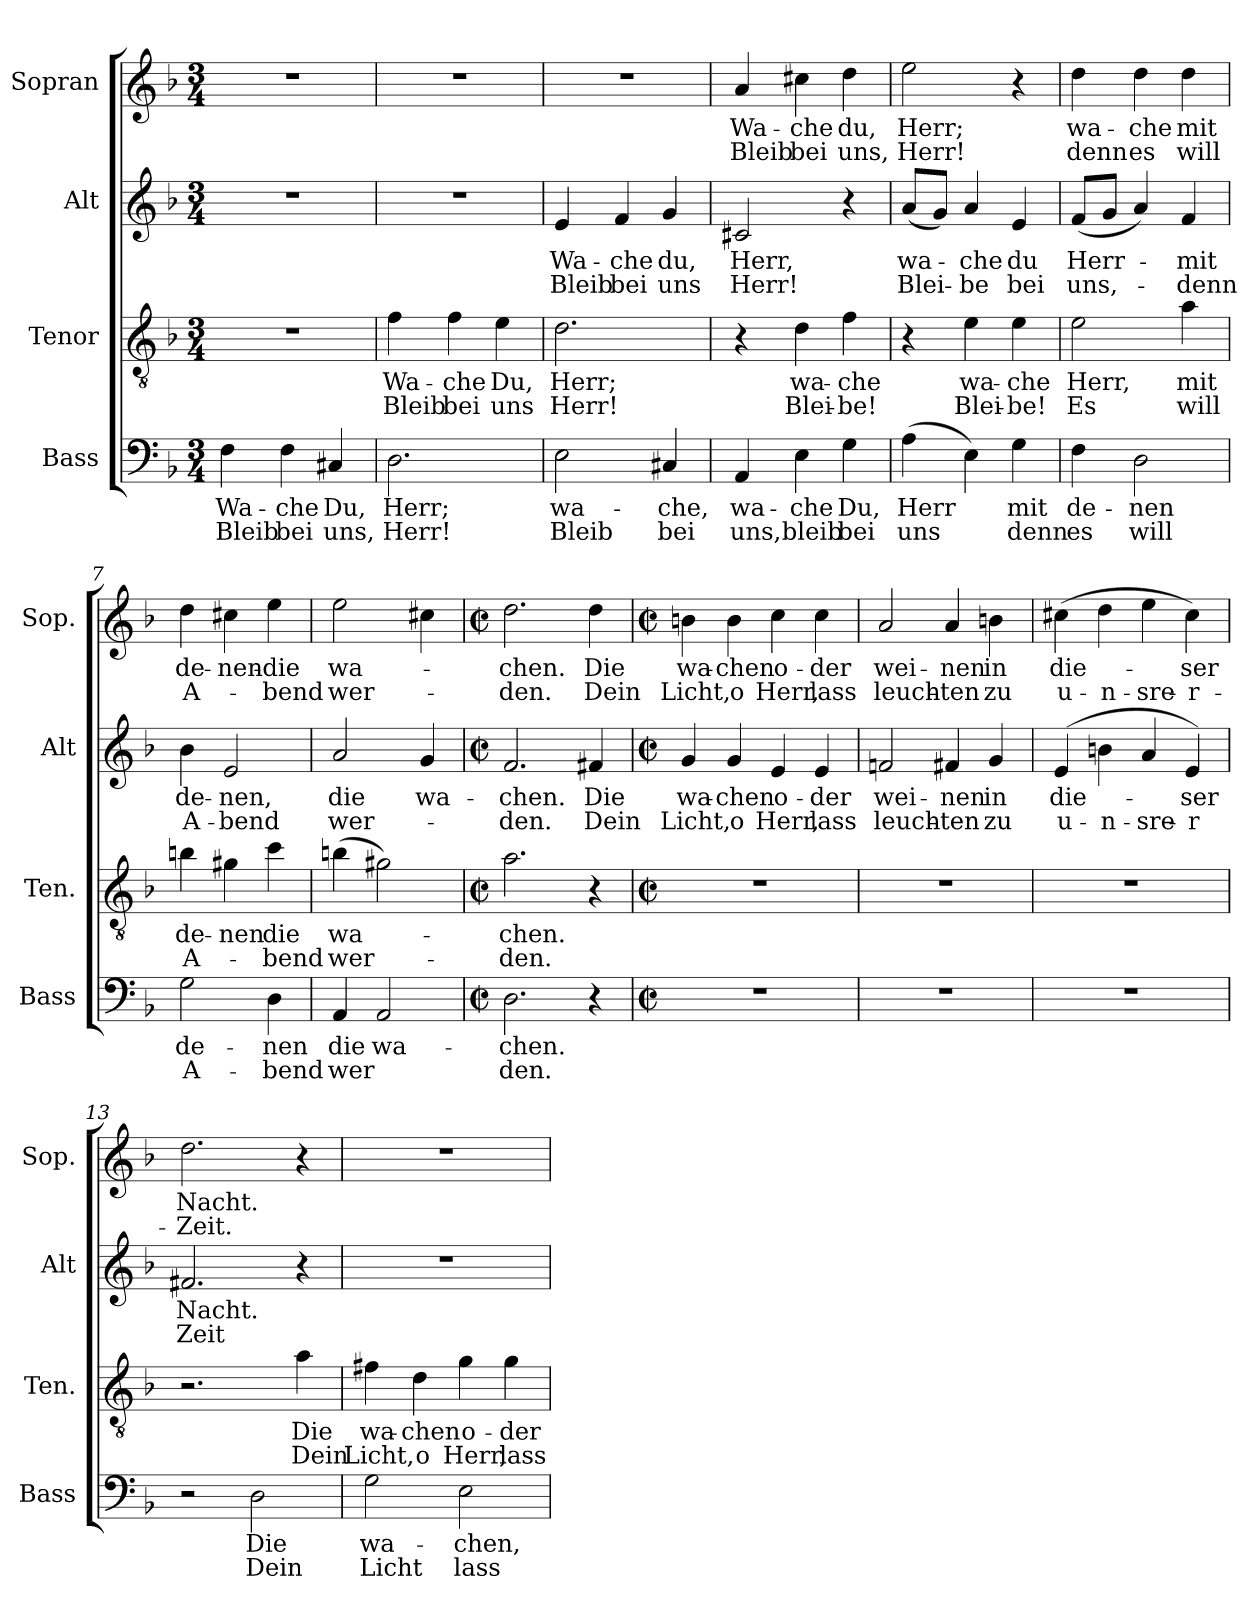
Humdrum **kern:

**kern	**text	**text	**kern	**text	**text	**kern	**text	**text	**kern	**text	**text
*part4	*part4	*part4	*part3	*part3	*part3	*part2	*part2	*part2	*part1	*part1	*part1
*staff4	*staff4	*staff4	*staff3	*staff3	*staff3	*staff2	*staff2	*staff2	*staff1	*staff1	*staff1
*I"Bass	*	*	*I"Tenor	*	*	*I"Alt	*	*	*I"Sopran	*	*
*I'Bass	*	*	*I'Ten.	*	*	*I'Alt	*	*	*I'Sop.	*	*
*clefF4	*	*	*clefGv2	*	*	*clefG2	*	*	*clefG2	*	*
*	*	*	*ITrd4c7	*	*	*	*	*	*	*	*
*k[b-]	*	*	*k[b-e-]	*	*	*k[b-]	*	*	*k[b-]	*	*
*M3/4	*	*	*M3/4	*	*	*M3/4	*	*	*M3/4	*	*
=1	=1	=1	=1	=1	=1	=1	=1	=1	=1	=1	=1
4F\	Wa-	Bleib	2.r	.	.	2.r	.	.	2.r	.	.
4F\	-che	bei	.	.	.	.	.	.	.	.	.
4C#X/	Du,	uns,	.	.	.	.	.	.	.	.	.
=2	=2	=2	=2	=2	=2	=2	=2	=2	=2	=2	=2
2.D\	Herr;	Herr!	4B-\	Wa-	Bleib	2.r	.	.	2.r	.	.
.	.	.	4B-\	-che	bei	.	.	.	.	.	.
.	.	.	4A\	Du,	uns	.	.	.	.	.	.
=3	=3	=3	=3	=3	=3	=3	=3	=3	=3	=3	=3
2E\	wa-	Bleib	2.G\	Herr;	Herr!	4e/	Wa-	Bleib	2.r	.	.
.	.	.	.	.	.	4f/	-che	bei	.	.	.
4C#X/	-che,	bei	.	.	.	4g/	du,	uns	.	.	.
=4	=4	=4	=4	=4	=4	=4	=4	=4	=4	=4	=4
4AA/	wa-	uns,	4r	.	.	2c#X/	Herr,	Herr!	4a/	Wa-	Bleib
4E\	-che	bleib	4G\	wa-	Blei-	.	.	.	4cc#X\	-che	bei
4G\	Du,	bei	4B-\	-che	-be!	4r	.	.	4dd\	du,	uns,
=5	=5	=5	=5	=5	=5	=5	=5	=5	=5	=5	=5
(4A\	Herr	uns	4r	.	.	(8a/L	wa-	Blei-	2ee\	Herr;	Herr!
.	.	.	.	.	.	8g/J)	.	.	.	.	.
4E\)	.	.	4A\	wa-	Blei-	4a/	-che	-be	.	.	.
4G\	mit	denn	4A\	-che	-be!	4e/	du	bei	4r	.	.
!!LO:LB:g=z
=6	=6	=6	=6	=6	=6	=6	=6	=6	=6	=6	=6
4F\	de-	es	2A\	Herr,	Es	(8f/L	Herr-	uns,-	4dd\	wa-	denn
.	.	.	.	.	.	8g/J	.	.	.	.	.
2D\	-nen	will	.	.	.	4a/)	.	.	4dd\	-che	es
.	.	.	4d\	mit	will	4f/	-mit	-denn	4dd\	mit	will
=7	=7	=7	=7	=7	=7	=7	=7	=7	=7	=7	=7
2G\	de-	A-	4en\	de-	A-	4b-\	de-	A-	4dd\	de-	A-
.	.	.	4c#X\	-nen	.	2e/	-nen,	-bend	4cc#X\	-nen-	.
4D\	-nen	-bend	4f\	die	-bend	.	.	.	4ee\	-die	-bend
=8	=8	=8	=8	=8	=8	=8	=8	=8	=8	=8	=8
4AA/	die	wer	(4en\	wa-	wer-	2a/	die	wer-	2ee\	wa-	wer-
2AA/	wa-	.	2c#X\)	.	.	.	.	.	.	.	.
.	.	.	.	.	.	4g/	wa-	.	4cc#X\	.	.
=9	=9	=9	=9	=9	=9	=9	=9	=9	=9	=9	=9
*M2/2	*	*	*M2/2	*	*	*M2/2	*	*	*M2/2	*	*
*met(c|)	*	*	*met(c|)	*	*	*met(c|)	*	*	*met(c|)	*	*
2.D\	-chen.	den.	2.d\	-chen.	-den.	2.f/	-chen.	-den.	2.dd\	-chen.	-den.
4r	.	.	4r	.	.	4f#X/	Die	Dein	4dd\	Die	Dein
=10	=10	=10	=10	=10	=10	=10	=10	=10	=10	=10	=10
*M2/2	*	*	*M2/2	*	*	*M2/2	*	*	*M2/2	*	*
*met(c|)	*	*	*met(c|)	*	*	*met(c|)	*	*	*met(c|)	*	*
*	*	*	*	*	*	*	*	*	*MM135	*	*
1r	.	.	1r	.	.	4g/	wa-	Licht,	4bn\	wa-	Licht,
.	.	.	.	.	.	4g/	-chen	o	4b\	-chen	o
.	.	.	.	.	.	4e/	o-	Herr,	4cc\	o-	Herr,
.	.	.	.	.	.	4e/	-der	lass	4cc\	-der	lass
!!LO:PB:g=z
=11	=11	=11	=11	=11	=11	=11	=11	=11	=11	=11	=11
1r	.	.	1r	.	.	2fn/	wei-	leuch-	2a/	wei-	leuch-
.	.	.	.	.	.	4f#X/	-nen	-ten	4a/	-nen	-ten
.	.	.	.	.	.	4g/	in	zu	4bn\	in	zu
=12	=12	=12	=12	=12	=12	=12	=12	=12	=12	=12	=12
1r	.	.	1r	.	.	(4e/	die-	u-	(4cc#X\	die-	u-
.	.	.	.	.	.	4bn\	.	-n-	4dd\	.	-n-
.	.	.	.	.	.	4a/	.	-sre-	4ee\	.	-sre-
.	.	.	.	.	.	4e/)	-ser	-r	4cc#\)	-ser	-r-
=13	=13	=13	=13	=13	=13	=13	=13	=13	=13	=13	=13
2r	.	.	2.r	.	.	2.f#X/	Nacht.	Zeit	2.dd\	Nacht.	-Zeit.
2D\	Die	Dein	.	.	.	.	.	.	.	.	.
.	.	.	4d\	Die	Dein	4r	.	.	4r	.	.
=14	=14	=14	=14	=14	=14	=14	=14	=14	=14	=14	=14
2G\	wa-	Licht	4Bn\	wa-	Licht,	1r	.	.	1r	.	.
.	.	.	4G\	-chen	o	.	.	.	.	.	.
2E\	-chen,	lass	4c\	o-	Herr,	.	.	.	.	.	.
.	.	.	4c\	-der	lass	.	.	.	.	.	.
=	=	=	=	=	=	=	=	=	=	=	=
*-	*-	*-	*-	*-	*-	*-	*-	*-	*-	*-	*-
